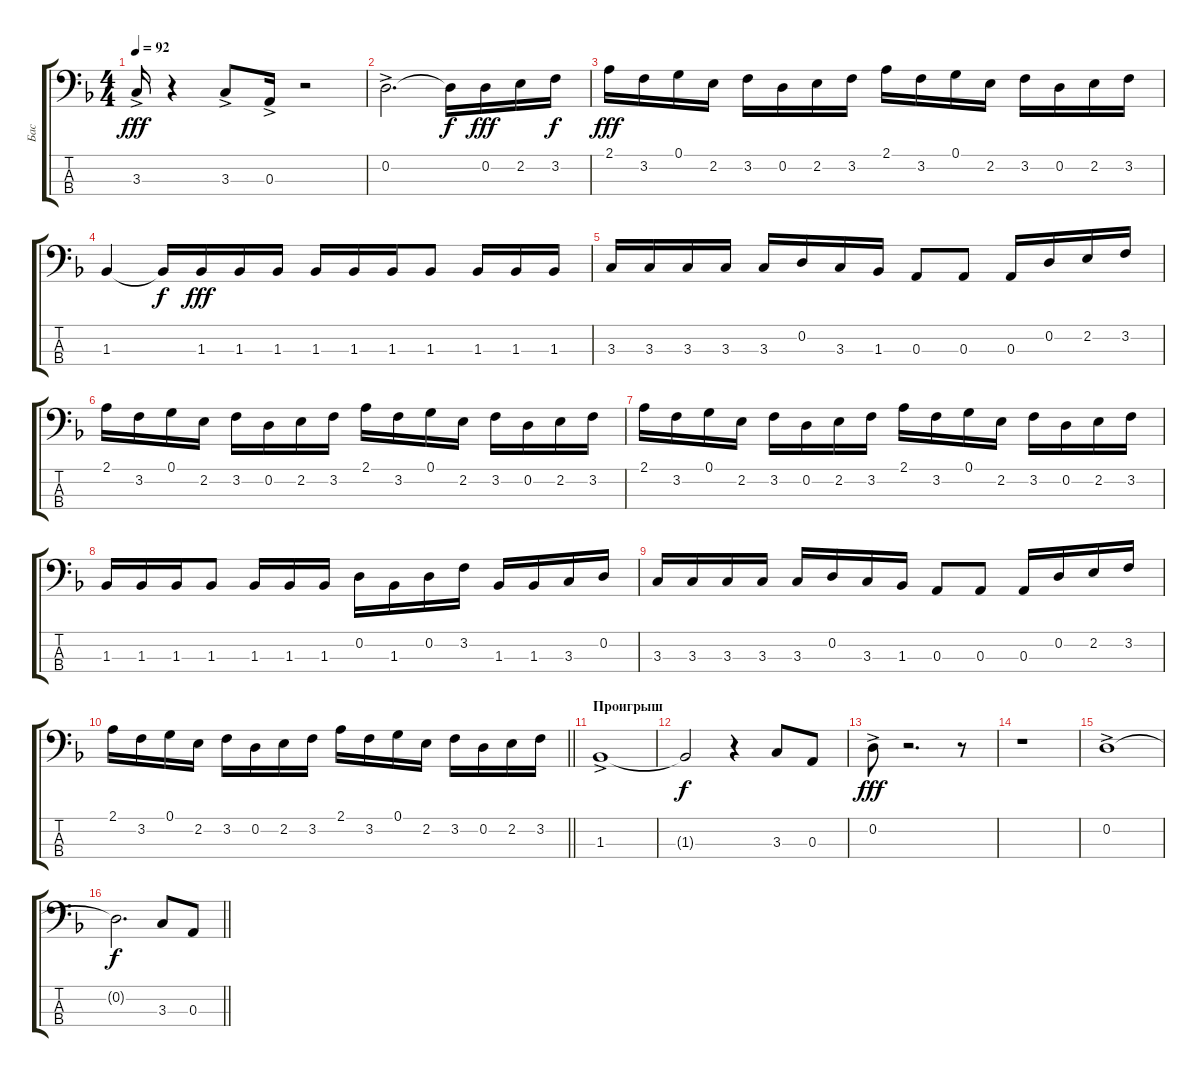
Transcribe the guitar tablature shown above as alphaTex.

\track ("Бас" "Бас") {instrument electricbasspick}
\staff {score tabs}
\tuning (G2 D2 A1 E1) {hide}
\ts (4 4)
\tempo 92
\clef f4
\ks dminor
3.3{ac}.16{dy fff} r.4 3.3{ac}.8 0.3{ac}.16 r.2 |
0.2{ac}.2{d} 0.2{t}.16{dy f} 0.2.16{dy fff} 2.2.16 3.2.16{dy f} |
2.1.16{dy fff} 3.2.16 0.1.16 2.2.16 3.2.16 0.2.16 2.2.16 3.2.16 2.1.16 3.2.16 0.1.16 2.2.16 3.2.16 0.2.16 2.2.16 3.2.16 |
1.3.4 1.3{t}.16{dy f} 1.3.16{dy fff} 1.3.16 1.3.16 1.3.16 1.3.16 1.3.16 1.3.8 1.3.16 1.3.16 1.3.16 |
3.3.16 3.3.16 3.3.16 3.3.16 3.3.16 0.2.16 3.3.16 1.3.16 0.3.8 0.3.8 0.3.16 0.2.16 2.2.16 3.2.16 |
2.1.16 3.2.16 0.1.16 2.2.16 3.2.16 0.2.16 2.2.16 3.2.16 2.1.16 3.2.16 0.1.16 2.2.16 3.2.16 0.2.16 2.2.16 3.2.16 |
2.1.16 3.2.16 0.1.16 2.2.16 3.2.16 0.2.16 2.2.16 3.2.16 2.1.16 3.2.16 0.1.16 2.2.16 3.2.16 0.2.16 2.2.16 3.2.16 |
1.3.16 1.3.16 1.3.16 1.3.8 1.3.16 1.3.16 1.3.16 0.2.16 1.3.16 0.2.16 3.2.16 1.3.16 1.3.16 3.3.16 0.2.16 |
3.3.16 3.3.16 3.3.16 3.3.16 3.3.16 0.2.16 3.3.16 1.3.16 0.3.8 0.3.8 0.3.16 0.2.16 2.2.16 3.2.16 |
\barLineRight lightlight
2.1.16 3.2.16 0.1.16 2.2.16 3.2.16 0.2.16 2.2.16 3.2.16 2.1.16 3.2.16 0.1.16 2.2.16 3.2.16 0.2.16 2.2.16 3.2.16 |
\section ("" "Проигрыш")
1.3{ac}.1 |
1.3{t}.2{dy f} r.4 3.3.8 0.3.8 |
0.2{ac}.8{dy fff} r.2{d} r.8 |
r.1 |
0.2{ac}.1 |
\barLineRight lightlight
0.2{t}.2{d dy f} 3.3.8 0.3.8
